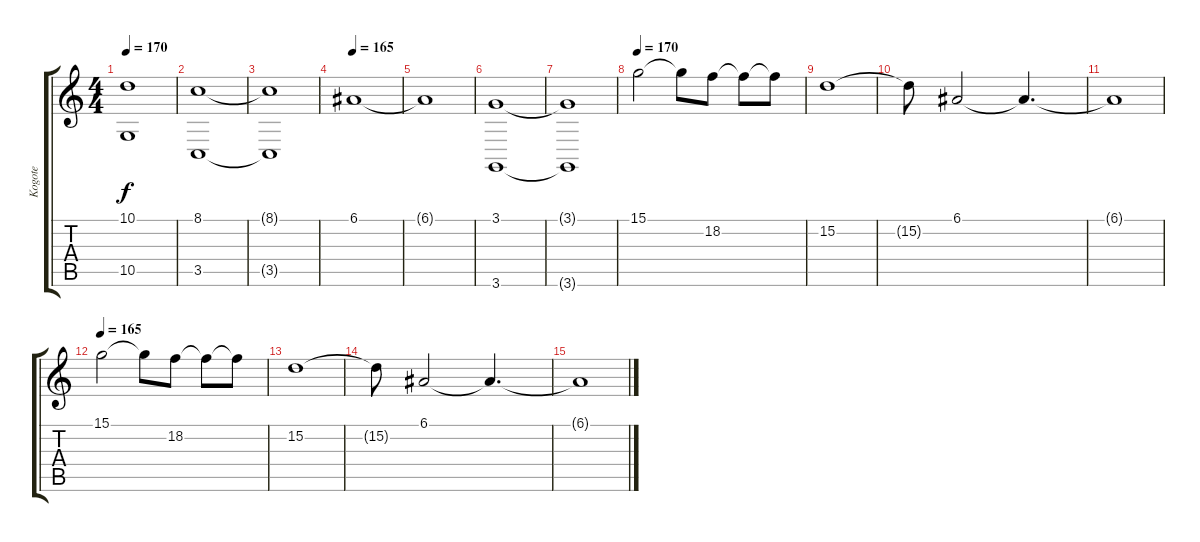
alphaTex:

\track ("Kogote" "Kogote") {instrument pad1newage}
\staff {score tabs}
\tuning (E4 B3 G3 D3 A2 E2) {hide}
\ts (4 4)
\tempo 170
\clef g2
\ks c
(10.1{t} 10.5{t}).1{dy f} |
(8.1 3.5).1 |
(8.1{t} 3.5{t}).1 |
\tempo 165
6.1.1 |
6.1{t}.1 |
(3.1 3.6).1 |
(3.1{t} 3.6{t}).1 |
\tempo 170
15.1.2 15.1{t}.8 18.2.8 18.2{t}.8 18.2{t}.8 |
15.2.1 |
15.2{t}.8 6.1.2 6.1{t}.4{d} |
6.1{t}.1 |
\tempo 165
15.1.2 15.1{t}.8 18.2.8 18.2{t}.8 18.2{t}.8 |
15.2.1 |
15.2{t}.8 6.1.2 6.1{t}.4{d} |
6.1{t}.1
